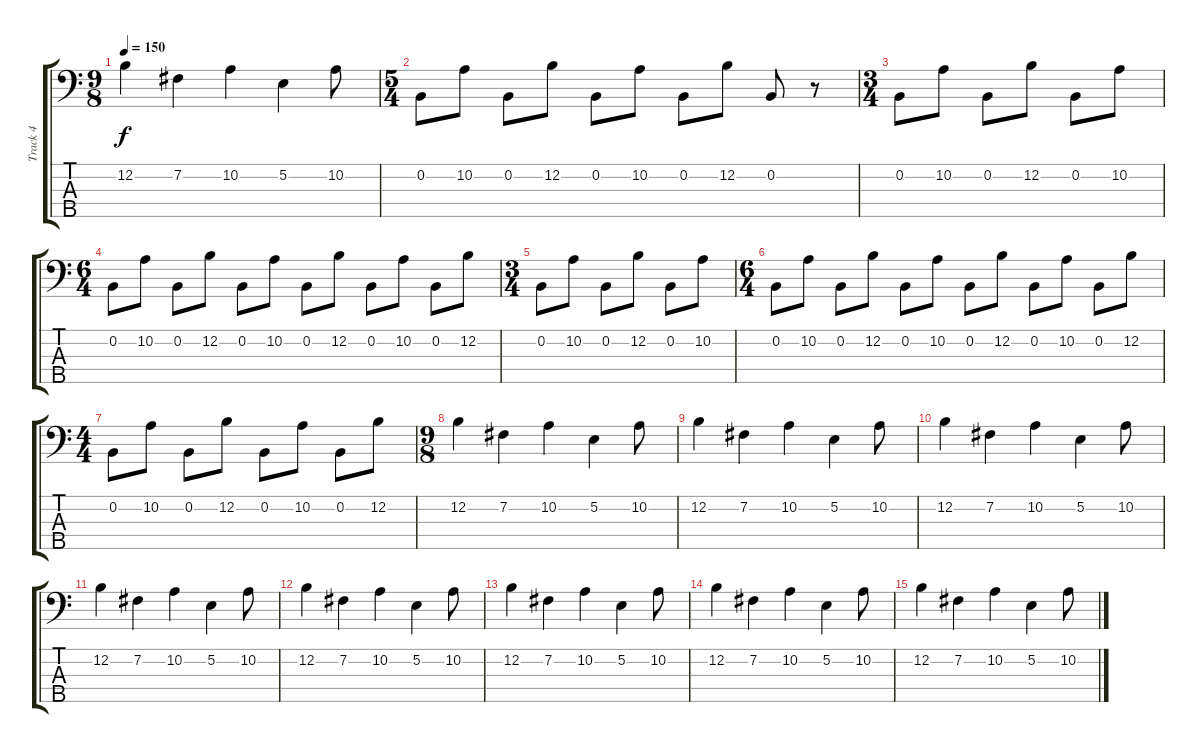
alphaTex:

\track ("Track 4" "Track 4") {instrument electricbassfinger}
\staff {score tabs}
\tuning (E2 B1 Gb1 Db1 Ab0) {hide}
\ts (9 8)
\tempo 150
\clef f4
\ks c
12.2.4{dy f} 7.2.4 10.2.4 5.2.4 10.2.8 |
\ts (5 4)
0.2.8 10.2.8 0.2.8 12.2.8 0.2.8 10.2.8 0.2.8 12.2.8 0.2.8 r.8 |
\ts (3 4)
0.2.8 10.2.8 0.2.8 12.2.8 0.2.8 10.2.8 |
\ts (6 4)
0.2.8 10.2.8 0.2.8 12.2.8 0.2.8 10.2.8 0.2.8 12.2.8 0.2.8 10.2.8 0.2.8 12.2.8 |
\ts (3 4)
0.2.8 10.2.8 0.2.8 12.2.8 0.2.8 10.2.8 |
\ts (6 4)
0.2.8 10.2.8 0.2.8 12.2.8 0.2.8 10.2.8 0.2.8 12.2.8 0.2.8 10.2.8 0.2.8 12.2.8 |
\ts (4 4)
0.2.8 10.2.8 0.2.8 12.2.8 0.2.8 10.2.8 0.2.8 12.2.8 |
\ts (9 8)
12.2.4 7.2.4 10.2.4 5.2.4 10.2.8 |
12.2.4 7.2.4 10.2.4 5.2.4 10.2.8 |
12.2.4 7.2.4 10.2.4 5.2.4 10.2.8 |
12.2.4 7.2.4 10.2.4 5.2.4 10.2.8 |
12.2.4 7.2.4 10.2.4 5.2.4 10.2.8 |
12.2.4 7.2.4 10.2.4 5.2.4 10.2.8 |
12.2.4 7.2.4 10.2.4 5.2.4 10.2.8 |
12.2.4 7.2.4 10.2.4 5.2.4 10.2.8
